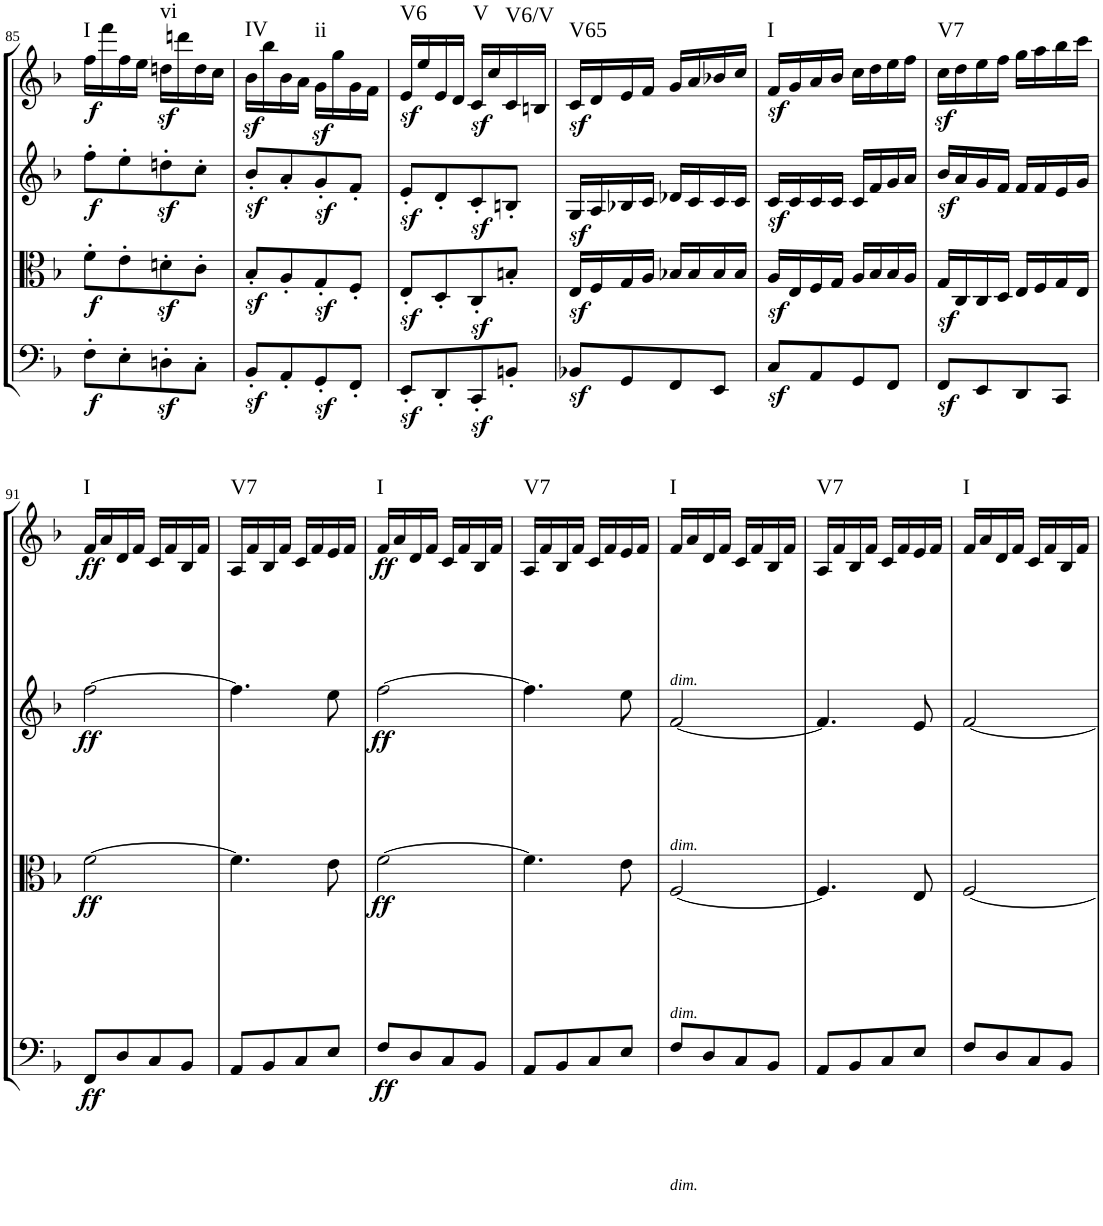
**kern	**dynam	**kern	**dynam	**kern	**dynam	**kern	**dynam	**harte
*part4	*part4	*part3	*part3	*part2	*part2	*part1	*part1	*part1
*staff4	*staff4	*staff3	*staff3	*staff2	*staff2	*staff1	*staff1	*
*I"Cello	*	*I"Viola	*	*I"2nd Violin	*	*I"1st Violin	*	*
*	*	*I'Vla	*	*I'Vln	*	*I'Vln	*	*
!!LO:PB:g=z
*clefF4	*	*clefC3	*	*clefG2	*	*clefG2	*	*
*k[b-]	*	*k[b-]	*	*k[b-]	*	*k[b-]	*	*
*F:	*	*F:	*	*F:	*	*F:	*	*
*M2/4	*	*M2/4	*	*M2/4	*	*M2/4	*	*
=85	=85	=85	=85	=85	=85	=85	=85	=85
!	!LO:DY:b	!	!LO:DY:b	!	!LO:DY:b	!	!LO:DY:b	!LO:H:kt=I
8F'\L	f	8f'\L	f	8ff'\L	f	16ff\LL	f	N
.	.	.	.	.	.	16fff\	.	.
8E'\	.	8e'\	.	8ee'\	.	16ff\	.	.
.	.	.	.	.	.	16ee\JJ	.	.
!	!	!	!	!	!	!	!LO:DY:b	!LO:H:kt=vi
8Dnz<'\	.	8dnz<'\	.	8ddnz<'\	.	16ddn\LL	sf	N
.	.	.	.	.	.	16dddn\	.	.
8C'\J	.	8c'\J	.	8cc'\J	.	16dd\	.	.
.	.	.	.	.	.	16cc\JJ	.	.
=86	=86	=86	=86	=86	=86	=86	=86	=86
!	!	!	!	!	!	!	!LO:DY:b	!LO:H:kt=IV
8BB-z<'/L	.	8B-z<'/L	.	8b-z<'/L	.	16b-\LL	sf	N
.	.	.	.	.	.	16bb-\	.	.
8AA'/	.	8A'/	.	8a'/	.	16b-\	.	.
.	.	.	.	.	.	16a\JJ	.	.
!	!	!	!	!	!	!	!LO:DY:b	!LO:H:kt=ii
8GGz<'/	.	8Gz<'/	.	8gz<'/	.	16g\LL	sf	N
.	.	.	.	.	.	16gg\	.	.
8FF'/J	.	8F'/J	.	8f'/J	.	16g\	.	.
.	.	.	.	.	.	16f\JJ	.	.
=87	=87	=87	=87	=87	=87	=87	=87	=87
!	!	!	!	!	!	!	!LO:DY:b	!LO:H:kt=V6
8EEz<'/L	.	8Ez<'/L	.	8ez<'/L	.	16e/LL	sf	N
.	.	.	.	.	.	16ee/	.	.
8DD'/	.	8D'/	.	8d'/	.	16e/	.	.
.	.	.	.	.	.	16d/JJ	.	.
!	!	!	!	!	!	!	!LO:DY:b	!LO:H:kt=V
8CCz<'/	.	8Cz<'/	.	8cz<'/	.	16c/LL	sf	N
.	.	.	.	.	.	16cc/	.	.
!	!	!	!	!	!	!	!	!LO:H:kt=V6/V
8BBn'/J	.	8Bn'/J	.	8Bn'/J	.	16c/	.	N
.	.	.	.	.	.	16Bn/JJ	.	.
=88	=88	=88	=88	=88	=88	=88	=88	=88
!	!	!	!	!	!	!	!LO:DY:b	!LO:H:kt=V65
8BB-Xz</L	.	16Ez</LL	.	16Gz</LL	.	16c/LL	sf	N
.	.	16F/	.	16A/	.	16d/	.	.
8GG/	.	16G/	.	16B-X/	.	16e/	.	.
.	.	16A/JJ	.	16c/JJ	.	16f/JJ	.	.
8FF/	.	16B-X/LL	.	16d-X/LL	.	16g/LL	.	.
.	.	16B-/	.	16c/	.	16a/	.	.
8EE/J	.	16B-/	.	16c/	.	16b-X/	.	.
.	.	16B-/JJ	.	16c/JJ	.	16cc/JJ	.	.
=89	=89	=89	=89	=89	=89	=89	=89	=89
!	!	!	!	!	!	!	!LO:DY:b	!LO:H:kt=I
8Cz</L	.	16Az</LL	.	16cz</LL	.	16f/LL	sf	N
.	.	16E/	.	16c/	.	16g/	.	.
8AA/	.	16F/	.	16c/	.	16a/	.	.
.	.	16G/JJ	.	16c/JJ	.	16b-/JJ	.	.
8GG/	.	16A/LL	.	16c/LL	.	16cc\LL	.	.
.	.	16B-/	.	16f/	.	16dd\	.	.
8FF/J	.	16B-/	.	16g/	.	16ee\	.	.
.	.	16A/JJ	.	16a/JJ	.	16ff\JJ	.	.
=90	=90	=90	=90	=90	=90	=90	=90	=90
!	!	!	!	!	!	!	!LO:DY:b	!LO:H:kt=V7
8FFz</L	.	16Gz</LL	.	16b-z</LL	.	16cc\LL	sf	N
.	.	16C/	.	16a/	.	16dd\	.	.
8EE/	.	16C/	.	16g/	.	16ee\	.	.
.	.	16D/JJ	.	16f/JJ	.	16ff\JJ	.	.
8DD/	.	16E/LL	.	16f/LL	.	16gg\LL	.	.
.	.	16F/	.	16f/	.	16aa\	.	.
8CC/J	.	16G/	.	16e/	.	16bb-\	.	.
.	.	16E/JJ	.	16g/JJ	.	16ccc\JJ	.	.
!!LO:LB:g=z
=91	=91	=91	=91	=91	=91	=91	=91	=91
!	!LO:DY:b	!	!LO:DY:b	!	!LO:DY:b	!	!LO:DY:b	!LO:H:kt=I
8FF/L	ff	[2f\	ff	[2ff\	ff	16f/LL	ff	N
.	.	.	.	.	.	16a/	.	.
8D/	.	.	.	.	.	16d/	.	.
.	.	.	.	.	.	16f/JJ	.	.
8C/	.	.	.	.	.	16c/LL	.	.
.	.	.	.	.	.	16f/	.	.
8BB-/J	.	.	.	.	.	16B-/	.	.
.	.	.	.	.	.	16f/JJ	.	.
=92	=92	=92	=92	=92	=92	=92	=92	=92
!	!	!	!	!	!	!	!	!LO:H:kt=V7
8AA/L	.	4.f\]	.	4.ff\]	.	16A/LL	.	N
.	.	.	.	.	.	16f/	.	.
8BB-/	.	.	.	.	.	16B-/	.	.
.	.	.	.	.	.	16f/JJ	.	.
8C/	.	.	.	.	.	16c/LL	.	.
.	.	.	.	.	.	16f/	.	.
8E/J	.	8e\	.	8ee\	.	16e/	.	.
.	.	.	.	.	.	16f/JJ	.	.
=93	=93	=93	=93	=93	=93	=93	=93	=93
!	!LO:DY:b	!	!LO:DY:b	!	!LO:DY:b	!	!LO:DY:b	!LO:H:kt=I
8F/L	ff	[2f\	ff	[2ff\	ff	16f/LL	ff	N
.	.	.	.	.	.	16a/	.	.
8D/	.	.	.	.	.	16d/	.	.
.	.	.	.	.	.	16f/JJ	.	.
8C/	.	.	.	.	.	16c/LL	.	.
.	.	.	.	.	.	16f/	.	.
8BB-/J	.	.	.	.	.	16B-/	.	.
.	.	.	.	.	.	16f/JJ	.	.
=94	=94	=94	=94	=94	=94	=94	=94	=94
!	!	!	!	!	!	!	!	!LO:H:kt=V7
8AA/L	.	4.f\]	.	4.ff\]	.	16A/LL	.	N
.	.	.	.	.	.	16f/	.	.
8BB-/	.	.	.	.	.	16B-/	.	.
.	.	.	.	.	.	16f/JJ	.	.
8C/	.	.	.	.	.	16c/LL	.	.
.	.	.	.	.	.	16f/	.	.
8E/J	.	8e\	.	8ee\	.	16e/	.	.
.	.	.	.	.	.	16f/JJ	.	.
=95	=95	=95	=95	=95	=95	=95	=95	=95
!	!	!	!	!	!	!LO:TX:b:i:t=dim.	!	!
!	!	!	!	!LO:TX:b:i:t=dim.	!	!	!	!
!	!	!LO:TX:b:i:t=dim.	!	!	!	!	!	!
!LO:TX:b:i:t=dim.	!	!	!	!	!	!	!	!LO:H:kt=I
8F/L	.	[2F/	.	[2f/	.	16f/LL	.	N
.	.	.	.	.	.	16a/	.	.
8D/	.	.	.	.	.	16d/	.	.
.	.	.	.	.	.	16f/JJ	.	.
8C/	.	.	.	.	.	16c/LL	.	.
.	.	.	.	.	.	16f/	.	.
8BB-/J	.	.	.	.	.	16B-/	.	.
.	.	.	.	.	.	16f/JJ	.	.
=96	=96	=96	=96	=96	=96	=96	=96	=96
!	!	!	!	!	!	!	!	!LO:H:kt=V7
8AA/L	.	4.F/]	.	4.f/]	.	16A/LL	.	N
.	.	.	.	.	.	16f/	.	.
8BB-/	.	.	.	.	.	16B-/	.	.
.	.	.	.	.	.	16f/JJ	.	.
8C/	.	.	.	.	.	16c/LL	.	.
.	.	.	.	.	.	16f/	.	.
8E/J	.	8E/	.	8e/	.	16e/	.	.
.	.	.	.	.	.	16f/JJ	.	.
=97	=97	=97	=97	=97	=97	=97	=97	=97
!	!	!	!	!	!	!	!	!LO:H:kt=I
8F/L	.	[2F/	.	[2f/	.	16f/LL	.	N
.	.	.	.	.	.	16a/	.	.
8D/	.	.	.	.	.	16d/	.	.
.	.	.	.	.	.	16f/JJ	.	.
8C/	.	.	.	.	.	16c/LL	.	.
.	.	.	.	.	.	16f/	.	.
8BB-/J	.	.	.	.	.	16B-/	.	.
.	.	.	.	.	.	16f/JJ	.	.
=	=	=	=	=	=	=	=	=
*-	*-	*-	*-	*-	*-	*-	*-	*-
